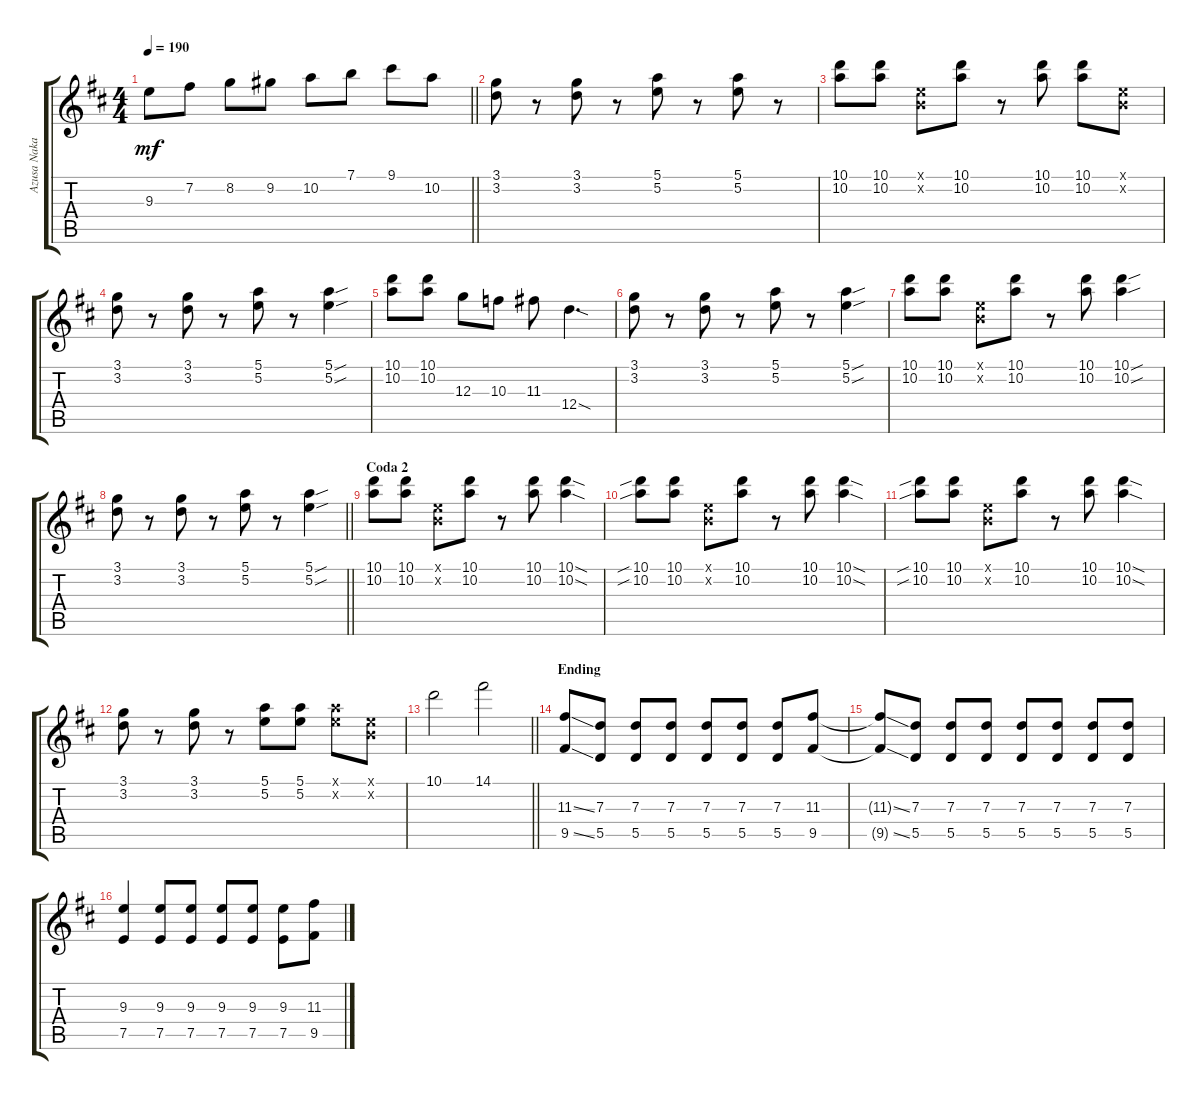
\track ("Azusa Nakano" "Azusa Naka") {instrument distortionguitar}
\staff {score tabs}
\tuning (E4 B3 G3 D3 A2 E2) {hide}
\ts (4 4)
\tempo 190
\clef g2
\barLineRight lightlight
\ks d
9.3.8{dy mf} 7.2.8 8.2.8 9.2.8 10.2.8 7.1.8 9.1.8 10.2.8 |
\section ("" "")
(3.1 3.2).8 r.8 (3.1 3.2).8 r.8 (5.1 5.2).8 r.8 (5.1 5.2).8 r.8 |
(10.1 10.2).8 (10.1 10.2).8 (0.1{x} 0.2{x}).8 (10.1 10.2).8 r.8 (10.1 10.2).8 (10.1 10.2).8 (0.1{x} 0.2{x}).8 |
(3.1 3.2).8 r.8 (3.1 3.2).8 r.8 (5.1 5.2).8 r.8 (5.1{sou} 5.2{sou}).4 |
(10.1 10.2).8 (10.1 10.2).8 12.3.8 10.3.8 11.3.8 12.4{sod}.4{d} |
(3.1 3.2).8 r.8 (3.1 3.2).8 r.8 (5.1 5.2).8 r.8 (5.1{sou} 5.2{sou}).4 |
(10.1 10.2).8 (10.1 10.2).8 (0.1{x} 0.2{x}).8 (10.1 10.2).8 r.8 (10.1 10.2).8 (10.1{sou} 10.2{sou}).4 |
\barLineRight lightlight
(3.1 3.2).8 r.8 (3.1 3.2).8 r.8 (5.1 5.2).8 r.8 (5.1{sou} 5.2{sou}).4 |
\section ("" "Coda 2")
(10.1 10.2).8 (10.1 10.2).8 (0.1{x} 0.2{x}).8 (10.1 10.2).8 r.8 (10.1 10.2).8 (10.1{sod} 10.2{sod}).4 |
(10.1{sib} 10.2{sib}).8 (10.1 10.2).8 (0.1{x} 0.2{x}).8 (10.1 10.2).8 r.8 (10.1 10.2).8 (10.1{sod} 10.2{sod}).4 |
(10.1{sib} 10.2{sib}).8 (10.1 10.2).8 (0.1{x} 0.2{x}).8 (10.1 10.2).8 r.8 (10.1 10.2).8 (10.1{sod} 10.2{sod}).4 |
(3.1 3.2).8 r.8 (3.1 3.2).8 r.8 (5.1 5.2).8 (5.1 5.2).8 (5.1{x} 5.2{x}).8 (0.1{x} 0.2{x}).8 |
\barLineRight lightlight
10.1.2 14.1.2 |
\section ("" "Ending")
(11.3{ss} 9.5{ss}).8 (7.3 5.5).8 (7.3 5.5).8 (7.3 5.5).8 (7.3 5.5).8 (7.3 5.5).8 (7.3 5.5).8 (11.3 9.5).8 |
(11.3{ss t} 9.5{ss t}).8 (7.3 5.5).8 (7.3 5.5).8 (7.3 5.5).8 (7.3 5.5).8 (7.3 5.5).8 (7.3 5.5).8 (7.3 5.5).8 |
(9.3 7.5).4 (9.3 7.5).8 (9.3 7.5).8 (9.3 7.5).8 (9.3 7.5).8 (9.3 7.5).8 (11.3 9.5).8
